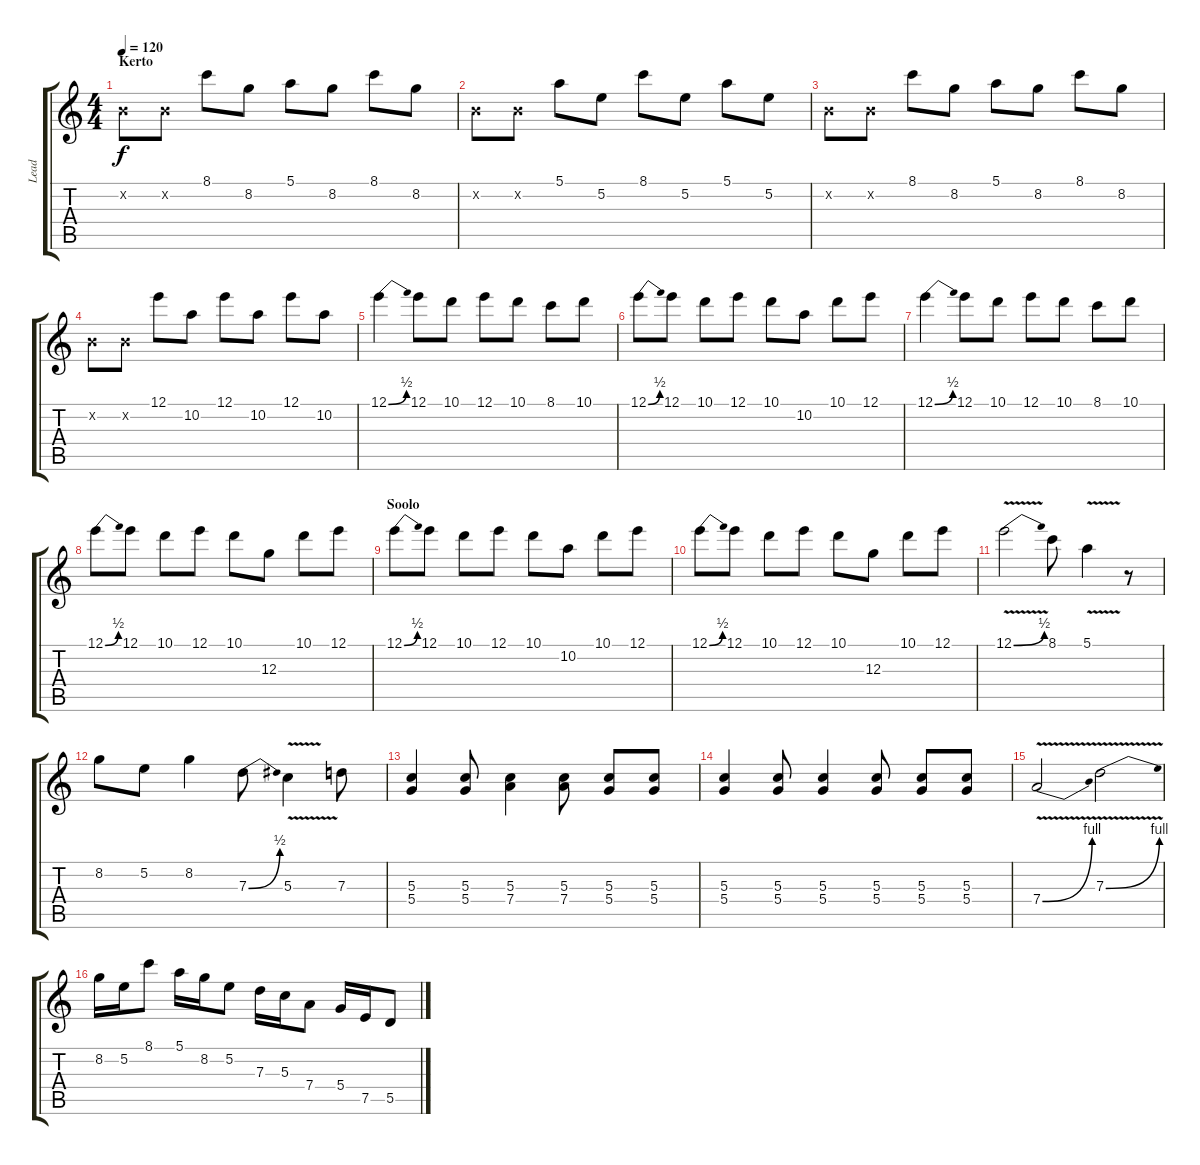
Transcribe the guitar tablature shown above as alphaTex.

\track ("Lead" "Lead") {instrument overdrivenguitar}
\staff {score tabs}
\tuning (E4 B3 G3 D3 A2 E2) {hide}
\ts (4 4)
\section ("" "Kerto")
\tempo 120
\clef g2
\ks c
0.2{x}.8{dy f} 0.2{x}.8 8.1.8 8.2.8 5.1.8 8.2.8 8.1.8 8.2.8 |
0.2{x}.8 0.2{x}.8 5.1.8 5.2.8 8.1.8 5.2.8 5.1.8 5.2.8 |
0.2{x}.8 0.2{x}.8 8.1.8 8.2.8 5.1.8 8.2.8 8.1.8 8.2.8 |
0.2{x}.8 0.2{x}.8 12.1.8 10.2.8 12.1.8 10.2.8 12.1.8 10.2.8 |
12.1{be (bend 0 0 60 2)}.4 12.1.8 10.1.8 12.1.8 10.1.8 8.1.8 10.1.8 |
12.1{be (bend 0 0 60 2)}.8 12.1.8 10.1.8 12.1.8 10.1.8 10.2.8 10.1.8 12.1.8 |
12.1{be (bend 0 0 60 2)}.4 12.1.8 10.1.8 12.1.8 10.1.8 8.1.8 10.1.8 |
12.1{be (bend 0 0 60 2)}.8 12.1.8 10.1.8 12.1.8 10.1.8 12.3.8 10.1.8 12.1.8 |
\section ("" "Soolo")
12.1{be (bend 0 0 60 2)}.8 12.1.8 10.1.8 12.1.8 10.1.8 10.2.8 10.1.8 12.1.8 |
12.1{be (bend 0 0 60 2)}.8 12.1.8 10.1.8 12.1.8 10.1.8 12.3.8 10.1.8 12.1.8 |
12.1{be (bend 0 0 60 2) v}.2 8.1.8 5.1{v}.4 r.8 |
8.2.8 5.2.8 8.2.4 7.3{be (bend 0 0 60 2)}.8 5.3{v}.4 7.3.8 |
(5.3 5.4).4 (5.3 5.4).8 (5.3 7.4).4 (5.3 7.4).8 (5.3 5.4).8 (5.3 5.4).8 |
(5.3 5.4).4 (5.3 5.4).8 (5.3 5.4).4 (5.3 5.4).8 (5.3 5.4).8 (5.3 5.4).8 |
7.4{be (bend 0 0 60 4) v}.2 7.3{be (bend 0 0 60 4) v}.2 |
8.2.16 5.2.16 8.1.8 5.1.16 8.2.16 5.2.8 7.3.16 5.3.16 7.4.8 5.4.16 7.5.16 5.5.8
